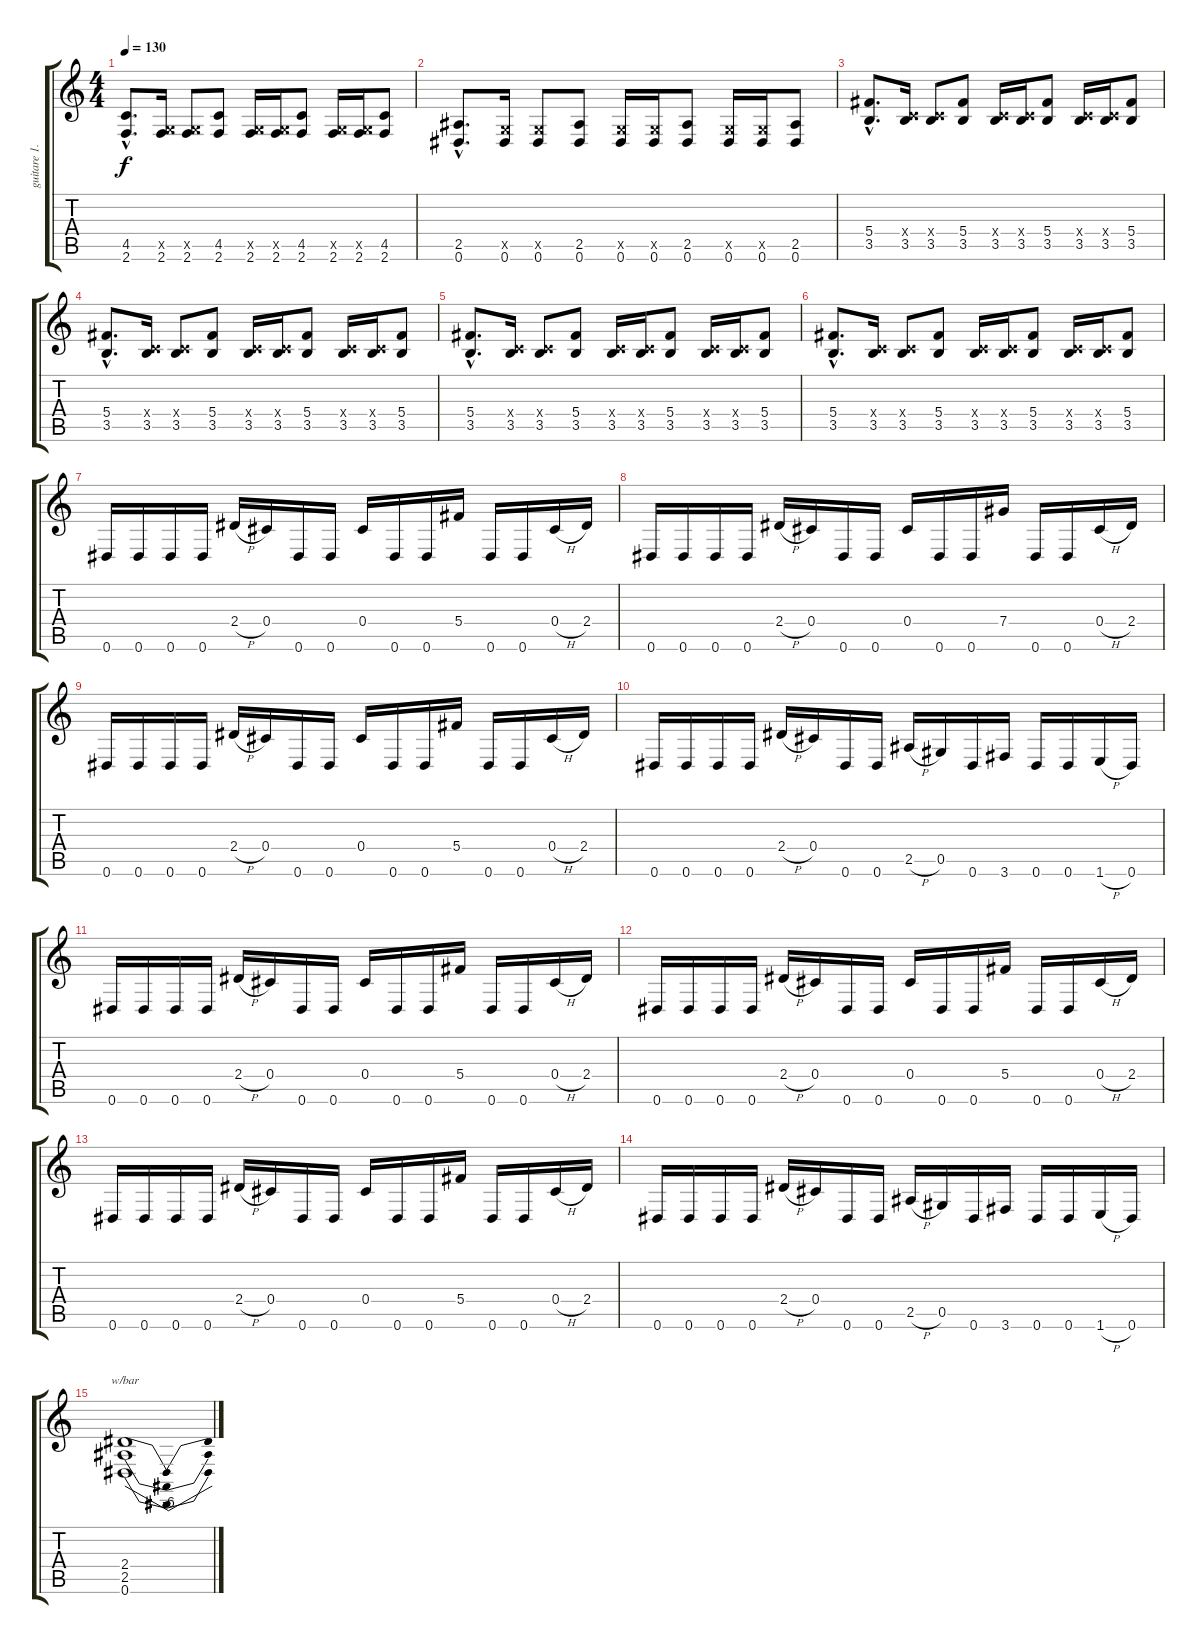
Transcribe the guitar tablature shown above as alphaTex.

\track ("guitare 1." "guitare 1.") {instrument distortionguitar}
\staff {score tabs}
\tuning (Eb4 Bb3 Gb3 Db3 Ab2 Eb2) {hide}
\ts (4 4)
\tempo 130
\clef g2
\ks c
(4.5{hac} 2.6{hac}).8{d dy f} (-1.5{x} 2.6).16 (-1.5{x} 2.6).8 (4.5 2.6).8 (-1.5{x} 2.6).16 (-1.5{x} 2.6).16 (4.5 2.6).8 (-1.5{x} 2.6).16 (-1.5{x} 2.6).16 (4.5 2.6).8 |
(2.5{hac} 0.6{hac}).8{d} (-1.5{x} 0.6).16 (-1.5{x} 0.6).8 (2.5 0.6).8 (-1.5{x} 0.6).16 (-1.5{x} 0.6).16 (2.5 0.6).8 (-1.5{x} 0.6).16 (-1.5{x} 0.6).16 (2.5 0.6).8 |
(5.4{hac} 3.5{hac}).8{d} (-1.4{x} 3.5).16 (-1.4{x} 3.5).8 (5.4 3.5).8 (-1.4{x} 3.5).16 (-1.4{x} 3.5).16 (5.4 3.5).8 (-1.4{x} 3.5).16 (-1.4{x} 3.5).16 (5.4 3.5).8 |
(5.4{hac} 3.5{hac}).8{d} (-1.4{x} 3.5).16 (-1.4{x} 3.5).8 (5.4 3.5).8 (-1.4{x} 3.5).16 (-1.4{x} 3.5).16 (5.4 3.5).8 (-1.4{x} 3.5).16 (-1.4{x} 3.5).16 (5.4 3.5).8 |
(5.4{hac} 3.5{hac}).8{d} (-1.4{x} 3.5).16 (-1.4{x} 3.5).8 (5.4 3.5).8 (-1.4{x} 3.5).16 (-1.4{x} 3.5).16 (5.4 3.5).8 (-1.4{x} 3.5).16 (-1.4{x} 3.5).16 (5.4 3.5).8 |
(5.4{hac} 3.5{hac}).8{d} (-1.4{x} 3.5).16 (-1.4{x} 3.5).8 (5.4 3.5).8 (-1.4{x} 3.5).16 (-1.4{x} 3.5).16 (5.4 3.5).8 (-1.4{x} 3.5).16 (-1.4{x} 3.5).16 (5.4 3.5).8 |
0.6.16 0.6.16 0.6.16 0.6.16 2.4{h}.16 0.4.16 0.6.16 0.6.16 0.4.16 0.6.16 0.6.16 5.4.16 0.6.16 0.6.16 0.4{h}.16 2.4.16 |
0.6.16 0.6.16 0.6.16 0.6.16 2.4{h}.16 0.4.16 0.6.16 0.6.16 0.4.16 0.6.16 0.6.16 7.4.16 0.6.16 0.6.16 0.4{h}.16 2.4.16 |
0.6.16 0.6.16 0.6.16 0.6.16 2.4{h}.16 0.4.16 0.6.16 0.6.16 0.4.16 0.6.16 0.6.16 5.4.16 0.6.16 0.6.16 0.4{h}.16 2.4.16 |
0.6.16 0.6.16 0.6.16 0.6.16 2.4{h}.16 0.4.16 0.6.16 0.6.16 2.5{h}.16 0.5.16 0.6.16 3.6.16 0.6.16 0.6.16 1.6{h}.16 0.6.16 |
0.6.16 0.6.16 0.6.16 0.6.16 2.4{h}.16 0.4.16 0.6.16 0.6.16 0.4.16 0.6.16 0.6.16 5.4.16 0.6.16 0.6.16 0.4{h}.16 2.4.16 |
0.6.16 0.6.16 0.6.16 0.6.16 2.4{h}.16 0.4.16 0.6.16 0.6.16 0.4.16 0.6.16 0.6.16 5.4.16 0.6.16 0.6.16 0.4{h}.16 2.4.16 |
0.6.16 0.6.16 0.6.16 0.6.16 2.4{h}.16 0.4.16 0.6.16 0.6.16 0.4.16 0.6.16 0.6.16 5.4.16 0.6.16 0.6.16 0.4{h}.16 2.4.16 |
0.6.16 0.6.16 0.6.16 0.6.16 2.4{h}.16 0.4.16 0.6.16 0.6.16 2.5{h}.16 0.5.16 0.6.16 3.6.16 0.6.16 0.6.16 1.6{h}.16 0.6.16 |
(2.4 2.5 0.6).1{tbe (dip default 0 0 30 -24 60 0)}
